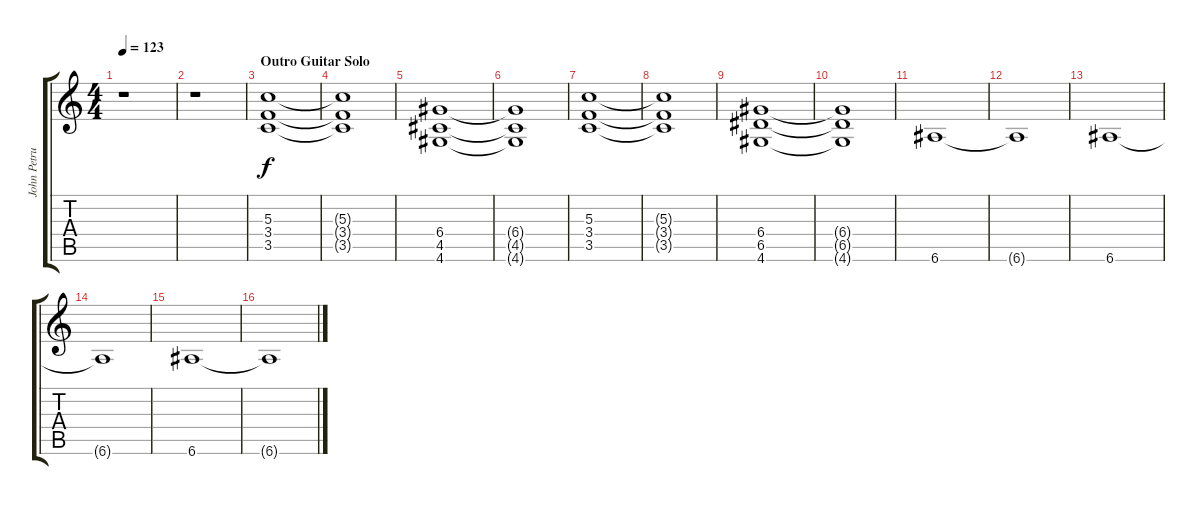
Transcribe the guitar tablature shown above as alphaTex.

\track ("John Petrucci" "John Petru") {instrument distortionguitar}
\staff {score tabs}
\tuning (E4 B3 G3 D3 A2 E2) {hide}
\ts (4 4)
\tempo 123
\clef g2
\ks c
r.1{dy f} |
r.1 |
\section ("" "Outro Guitar Solo")
(5.3 3.4 3.5).1{balance 8} |
(5.3{t} 3.4{t} 3.5{t}).1 |
(6.4 4.5 4.6).1 |
(6.4{t} 4.5{t} 4.6{t}).1 |
(5.3 3.4 3.5).1 |
(5.3{t} 3.4{t} 3.5{t}).1 |
(6.4 6.5 4.6).1 |
(6.4{t} 6.5{t} 4.6{t}).1 |
6.6.1 |
6.6{t}.1 |
6.6.1 |
6.6{t}.1 |
6.6.1 |
6.6{t}.1
